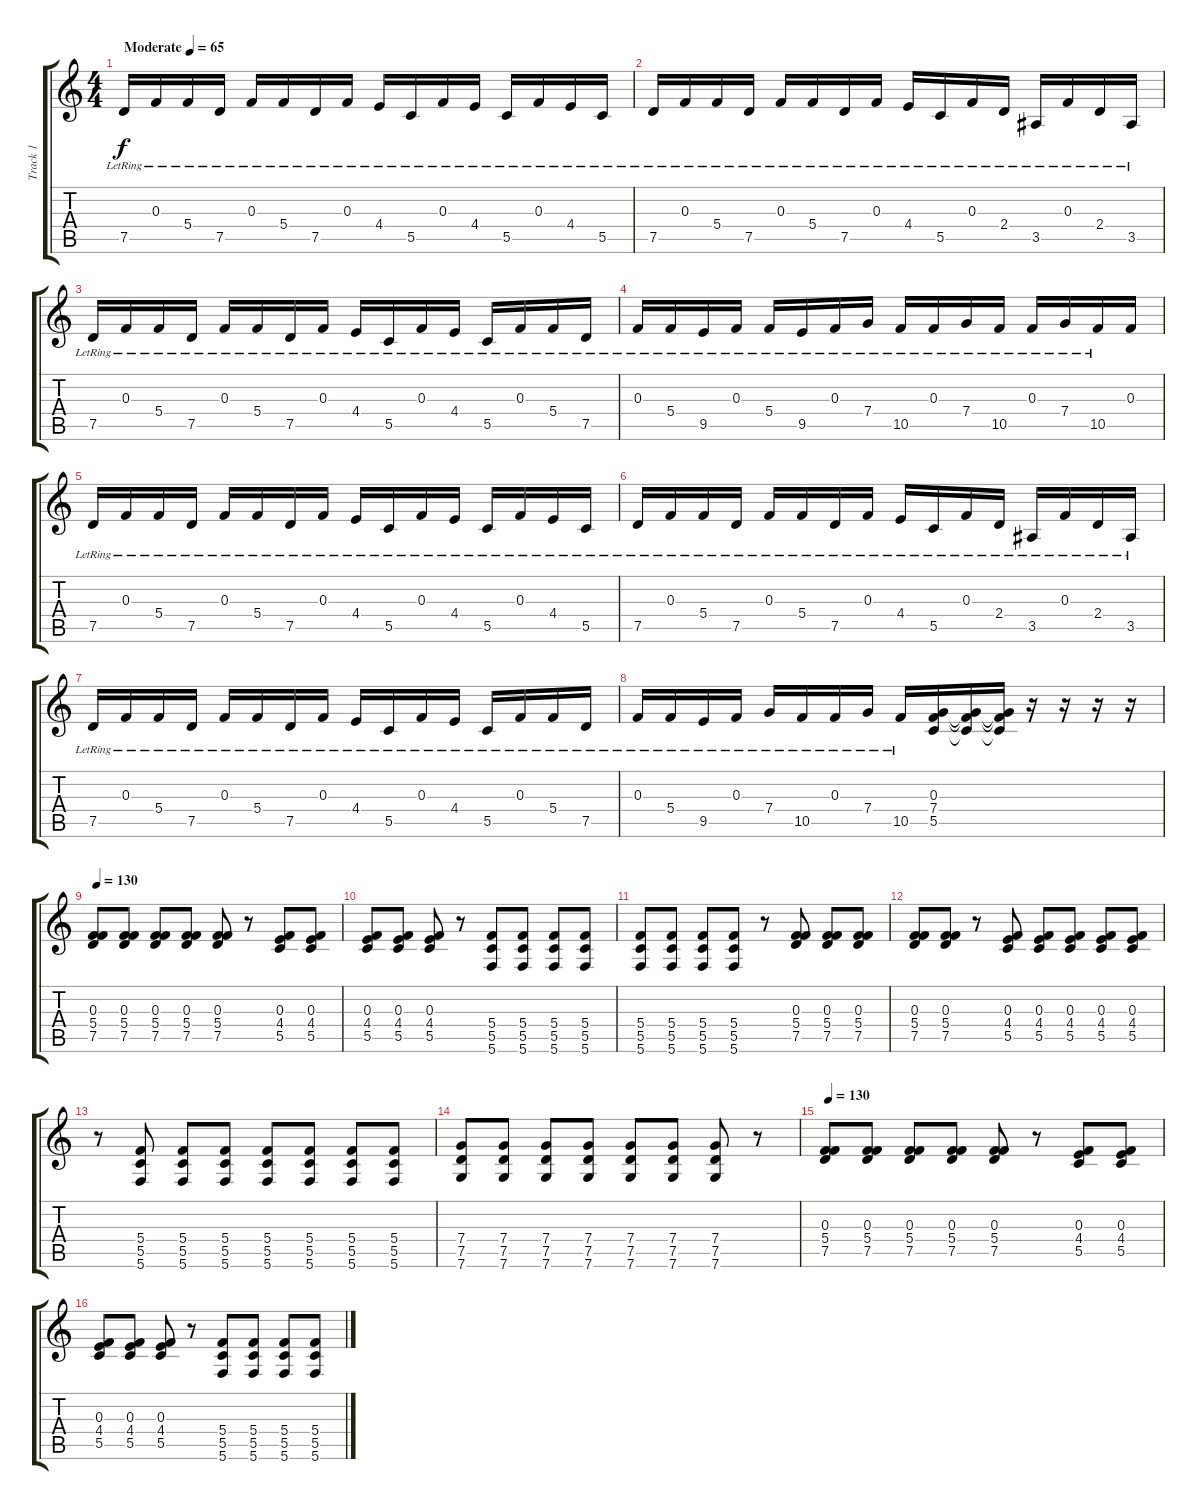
\track ("Track 1" "Track 1") {instrument overdrivenguitar}
\staff {score tabs}
\tuning (D4 A3 F3 C3 G2 C2) {hide}
\ts (4 4)
\tempo (65 "Moderate")
\clef g2
\ks c
7.5{lr}.16{dy f instrument overdrivenguitar} 0.3{lr}.16 5.4{lr}.16 7.5{lr}.16 0.3{lr}.16 5.4{lr}.16 7.5{lr}.16 0.3{lr}.16 4.4{lr}.16 5.5{lr}.16 0.3{lr}.16 4.4{lr}.16 5.5{lr}.16 0.3{lr}.16 4.4{lr}.16 5.5{lr}.16 |
7.5{lr}.16 0.3{lr}.16 5.4{lr}.16 7.5{lr}.16 0.3{lr}.16 5.4{lr}.16 7.5{lr}.16 0.3{lr}.16 4.4{lr}.16 5.5{lr}.16 0.3{lr}.16 2.4{lr}.16 3.5{lr}.16 0.3{lr}.16 2.4{lr}.16 3.5{lr}.16 |
7.5{lr}.16 0.3{lr}.16 5.4{lr}.16 7.5{lr}.16 0.3{lr}.16 5.4{lr}.16 7.5{lr}.16 0.3{lr}.16 4.4{lr}.16 5.5{lr}.16 0.3{lr}.16 4.4{lr}.16 5.5{lr}.16 0.3{lr}.16 5.4{lr}.16 7.5{lr}.16 |
0.3{lr}.16 5.4{lr}.16 9.5{lr}.16 0.3{lr}.16 5.4{lr}.16 9.5{lr}.16 0.3{lr}.16 7.4{lr}.16 10.5{lr}.16 0.3{lr}.16 7.4{lr}.16 10.5{lr}.16 0.3{lr}.16 7.4{lr}.16 10.5{lr}.16 0.3.16 |
7.5{lr}.16 0.3{lr}.16 5.4{lr}.16 7.5{lr}.16 0.3{lr}.16 5.4{lr}.16 7.5{lr}.16 0.3{lr}.16 4.4{lr}.16 5.5{lr}.16 0.3{lr}.16 4.4{lr}.16 5.5{lr}.16 0.3{lr}.16 4.4{lr}.16 5.5{lr}.16 |
7.5{lr}.16 0.3{lr}.16 5.4{lr}.16 7.5{lr}.16 0.3{lr}.16 5.4{lr}.16 7.5{lr}.16 0.3{lr}.16 4.4{lr}.16 5.5{lr}.16 0.3{lr}.16 2.4{lr}.16 3.5{lr}.16 0.3{lr}.16 2.4{lr}.16 3.5{lr}.16 |
7.5{lr}.16 0.3{lr}.16 5.4{lr}.16 7.5{lr}.16 0.3{lr}.16 5.4{lr}.16 7.5{lr}.16 0.3{lr}.16 4.4{lr}.16 5.5{lr}.16 0.3{lr}.16 4.4{lr}.16 5.5{lr}.16 0.3{lr}.16 5.4{lr}.16 7.5{lr}.16 |
0.3{lr}.16 5.4{lr}.16 9.5{lr}.16 0.3{lr}.16 7.4{lr}.16 10.5{lr}.16 0.3{lr}.16 7.4{lr}.16 10.5{lr}.16 (0.3 7.4 5.5).16 (0.3{t} 7.4{t} 5.5{t}).16 (0.3{t} 7.4{t} 5.5{t}).16 r.16 r.16 r.16 r.16 |
\tempo 130
(0.3 5.4 7.5).8{instrument overdrivenguitar} (0.3 5.4 7.5).8 (0.3 5.4 7.5).8 (0.3 5.4 7.5).8 (0.3 5.4 7.5).8 r.8 (0.3 4.4 5.5).8 (0.3 4.4 5.5).8 |
(0.3 4.4 5.5).8 (0.3 4.4 5.5).8 (0.3 4.4 5.5).8 r.8 (5.4 5.5 5.6).8 (5.4 5.5 5.6).8 (5.4 5.5 5.6).8 (5.4 5.5 5.6).8 |
(5.4 5.5 5.6).8 (5.4 5.5 5.6).8 (5.4 5.5 5.6).8 (5.4 5.5 5.6).8 r.8 (0.3 5.4 7.5).8{instrument overdrivenguitar} (0.3 5.4 7.5).8 (0.3 5.4 7.5).8 |
(0.3 5.4 7.5).8 (0.3 5.4 7.5).8 r.8 (0.3 4.4 5.5).8 (0.3 4.4 5.5).8 (0.3 4.4 5.5).8 (0.3 4.4 5.5).8 (0.3 4.4 5.5).8 |
r.8 (5.4 5.5 5.6).8 (5.4 5.5 5.6).8 (5.4 5.5 5.6).8 (5.4 5.5 5.6).8 (5.4 5.5 5.6).8 (5.4 5.5 5.6).8 (5.4 5.5 5.6).8 |
(7.4 7.5 7.6).8 (7.4 7.5 7.6).8 (7.4 7.5 7.6).8 (7.4 7.5 7.6).8 (7.4 7.5 7.6).8 (7.4 7.5 7.6).8 (7.4 7.5 7.6).8 r.8 |
\tempo 130
(0.3 5.4 7.5).8{instrument overdrivenguitar} (0.3 5.4 7.5).8 (0.3 5.4 7.5).8 (0.3 5.4 7.5).8 (0.3 5.4 7.5).8 r.8 (0.3 4.4 5.5).8 (0.3 4.4 5.5).8 |
(0.3 4.4 5.5).8 (0.3 4.4 5.5).8 (0.3 4.4 5.5).8 r.8 (5.4 5.5 5.6).8 (5.4 5.5 5.6).8 (5.4 5.5 5.6).8 (5.4 5.5 5.6).8
